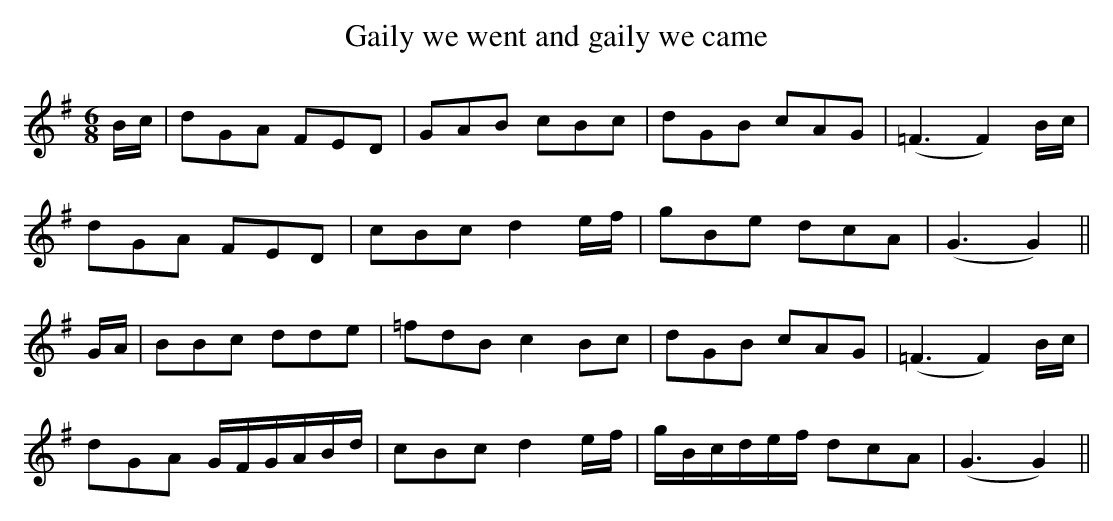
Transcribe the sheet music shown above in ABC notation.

X:1
T:Gaily we went and gaily we came
M:6/8
L:1/8
K:G
B/c/|dGA FED|GAB cBc|dGB cAG|(=F3 F2) B/c/|
dGA FED|cBc d2e/f/|gBe dcA|(G3 G2)||
G/A/|BBc dde|=fdB c2 Bc|dGB cAG|(=F3 F2) B/c/|
dGA G/F/G/A/B/d/|cBc d2 e/f/|g/B/c/d/e/f/ dcA|(G3 G2)||
